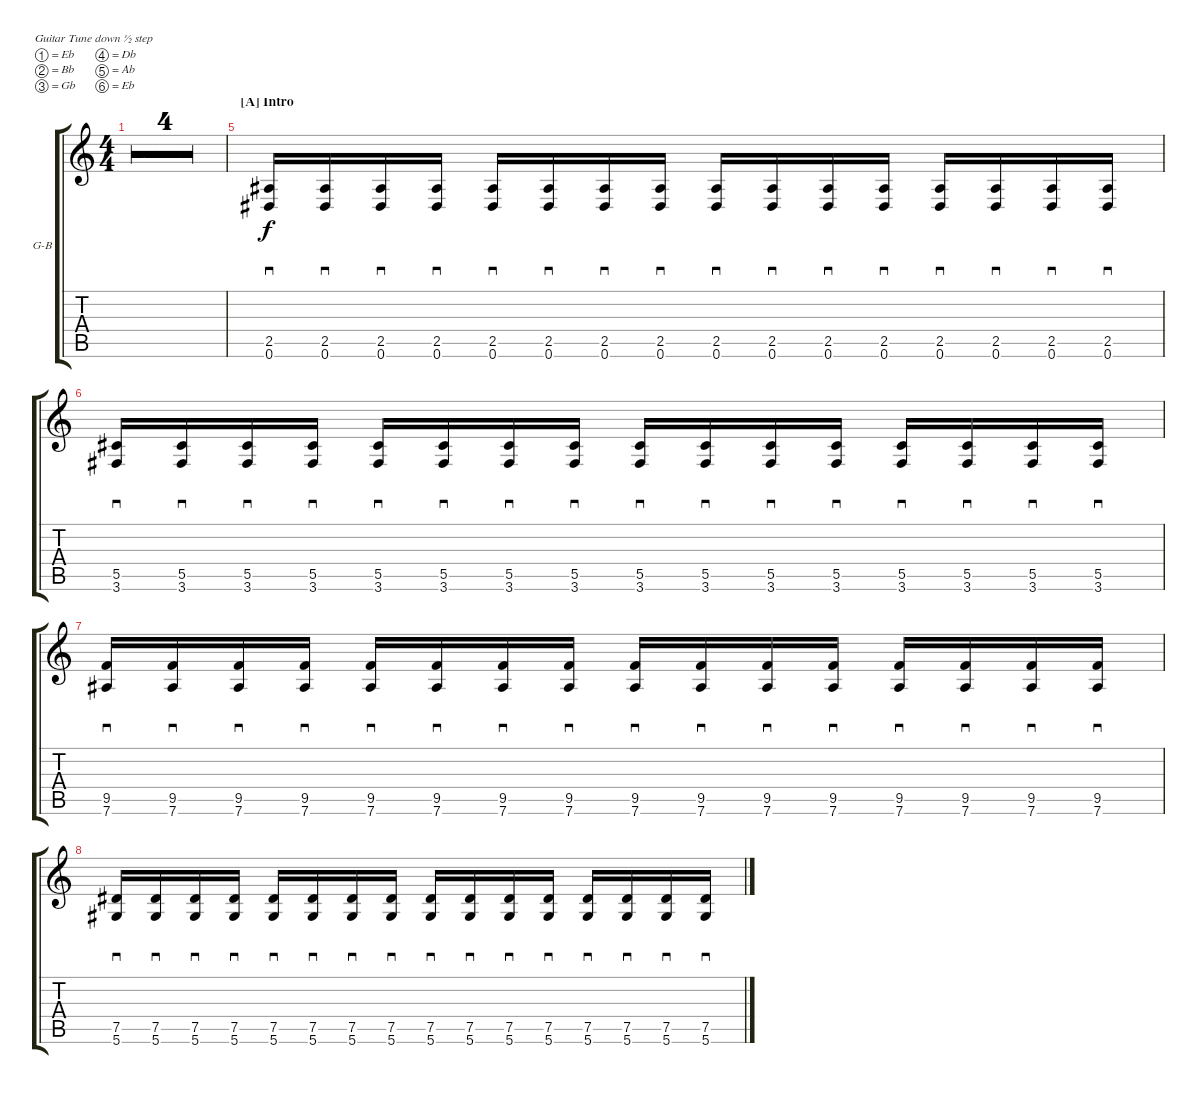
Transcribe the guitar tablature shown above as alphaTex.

\defaultSystemsLayout 4
\bracketExtendMode groupsimilarinstruments
\firstSystemTrackNameOrientation horizontal
\otherSystemsTrackNameOrientation horizontal
\track ("Guitar Base" "G-B") {multiBarRest instrument acousticguitarsteel}
\staff {score tabs}
\tuning (Eb4 Bb3 Gb3 Db3 Ab2 Eb2)
\ts (4 4)
\tempo 74
\clef g2
\ks c
|
|
|
|
\section ("A" "Intro")
(0.6 2.5).16{sd lyrics (0 "") lyrics (1 "") lyrics (2 "") lyrics (3 "") lyrics (4 "")} (0.6 2.5).16{sd lyrics (0 "") lyrics (1 "") lyrics (2 "") lyrics (3 "") lyrics (4 "")} (0.6 2.5).16{sd lyrics (0 "") lyrics (1 "") lyrics (2 "") lyrics (3 "") lyrics (4 "")} (0.6 2.5).16{sd lyrics (0 "") lyrics (1 "") lyrics (2 "") lyrics (3 "") lyrics (4 "")} (0.6 2.5).16{sd lyrics (0 "") lyrics (1 "") lyrics (2 "") lyrics (3 "") lyrics (4 "")} (0.6 2.5).16{sd lyrics (0 "") lyrics (1 "") lyrics (2 "") lyrics (3 "") lyrics (4 "")} (0.6 2.5).16{sd lyrics (0 "") lyrics (1 "") lyrics (2 "") lyrics (3 "") lyrics (4 "")} (0.6 2.5).16{sd lyrics (0 "") lyrics (1 "") lyrics (2 "") lyrics (3 "") lyrics (4 "")} (0.6 2.5).16{sd lyrics (0 "") lyrics (1 "") lyrics (2 "") lyrics (3 "") lyrics (4 "")} (0.6 2.5).16{sd lyrics (0 "") lyrics (1 "") lyrics (2 "") lyrics (3 "") lyrics (4 "")} (0.6 2.5).16{sd lyrics (0 "") lyrics (1 "") lyrics (2 "") lyrics (3 "") lyrics (4 "")} (0.6 2.5).16{sd lyrics (0 "") lyrics (1 "") lyrics (2 "") lyrics (3 "") lyrics (4 "")} (0.6 2.5).16{sd lyrics (0 "") lyrics (1 "") lyrics (2 "") lyrics (3 "") lyrics (4 "")} (0.6 2.5).16{sd lyrics (0 "") lyrics (1 "") lyrics (2 "") lyrics (3 "") lyrics (4 "")} (0.6 2.5).16{sd lyrics (0 "") lyrics (1 "") lyrics (2 "") lyrics (3 "") lyrics (4 "")} (0.6 2.5).16{sd lyrics (0 "") lyrics (1 "") lyrics (2 "") lyrics (3 "") lyrics (4 "")} |
(5.5 3.6).16{sd lyrics (0 "") lyrics (1 "") lyrics (2 "") lyrics (3 "") lyrics (4 "")} (5.5 3.6).16{sd lyrics (0 "") lyrics (1 "") lyrics (2 "") lyrics (3 "") lyrics (4 "")} (5.5 3.6).16{sd lyrics (0 "") lyrics (1 "") lyrics (2 "") lyrics (3 "") lyrics (4 "")} (5.5 3.6).16{sd lyrics (0 "") lyrics (1 "") lyrics (2 "") lyrics (3 "") lyrics (4 "")} (5.5 3.6).16{sd lyrics (0 "") lyrics (1 "") lyrics (2 "") lyrics (3 "") lyrics (4 "")} (5.5 3.6).16{sd lyrics (0 "") lyrics (1 "") lyrics (2 "") lyrics (3 "") lyrics (4 "")} (5.5 3.6).16{sd lyrics (0 "") lyrics (1 "") lyrics (2 "") lyrics (3 "") lyrics (4 "")} (5.5 3.6).16{sd lyrics (0 "") lyrics (1 "") lyrics (2 "") lyrics (3 "") lyrics (4 "")} (5.5 3.6).16{sd lyrics (0 "") lyrics (1 "") lyrics (2 "") lyrics (3 "") lyrics (4 "")} (5.5 3.6).16{sd lyrics (0 "") lyrics (1 "") lyrics (2 "") lyrics (3 "") lyrics (4 "")} (5.5 3.6).16{sd lyrics (0 "") lyrics (1 "") lyrics (2 "") lyrics (3 "") lyrics (4 "")} (5.5 3.6).16{sd lyrics (0 "") lyrics (1 "") lyrics (2 "") lyrics (3 "") lyrics (4 "")} (5.5 3.6).16{sd lyrics (0 "") lyrics (1 "") lyrics (2 "") lyrics (3 "") lyrics (4 "")} (5.5 3.6).16{sd lyrics (0 "") lyrics (1 "") lyrics (2 "") lyrics (3 "") lyrics (4 "")} (5.5 3.6).16{sd lyrics (0 "") lyrics (1 "") lyrics (2 "") lyrics (3 "") lyrics (4 "")} (5.5 3.6).16{sd lyrics (0 "") lyrics (1 "") lyrics (2 "") lyrics (3 "") lyrics (4 "")} |
(7.6 9.5).16{sd lyrics (0 "") lyrics (1 "") lyrics (2 "") lyrics (3 "") lyrics (4 "")} (7.6 9.5).16{sd lyrics (0 "") lyrics (1 "") lyrics (2 "") lyrics (3 "") lyrics (4 "")} (7.6 9.5).16{sd lyrics (0 "") lyrics (1 "") lyrics (2 "") lyrics (3 "") lyrics (4 "")} (7.6 9.5).16{sd lyrics (0 "") lyrics (1 "") lyrics (2 "") lyrics (3 "") lyrics (4 "")} (7.6 9.5).16{sd lyrics (0 "") lyrics (1 "") lyrics (2 "") lyrics (3 "") lyrics (4 "")} (7.6 9.5).16{sd lyrics (0 "") lyrics (1 "") lyrics (2 "") lyrics (3 "") lyrics (4 "")} (7.6 9.5).16{sd lyrics (0 "") lyrics (1 "") lyrics (2 "") lyrics (3 "") lyrics (4 "")} (7.6 9.5).16{sd lyrics (0 "") lyrics (1 "") lyrics (2 "") lyrics (3 "") lyrics (4 "")} (7.6 9.5).16{sd lyrics (0 "") lyrics (1 "") lyrics (2 "") lyrics (3 "") lyrics (4 "")} (7.6 9.5).16{sd lyrics (0 "") lyrics (1 "") lyrics (2 "") lyrics (3 "") lyrics (4 "")} (7.6 9.5).16{sd lyrics (0 "") lyrics (1 "") lyrics (2 "") lyrics (3 "") lyrics (4 "")} (7.6 9.5).16{sd lyrics (0 "") lyrics (1 "") lyrics (2 "") lyrics (3 "") lyrics (4 "")} (7.6 9.5).16{sd lyrics (0 "") lyrics (1 "") lyrics (2 "") lyrics (3 "") lyrics (4 "")} (7.6 9.5).16{sd lyrics (0 "") lyrics (1 "") lyrics (2 "") lyrics (3 "") lyrics (4 "")} (7.6 9.5).16{sd lyrics (0 "") lyrics (1 "") lyrics (2 "") lyrics (3 "") lyrics (4 "")} (7.6 9.5).16{sd lyrics (0 "") lyrics (1 "") lyrics (2 "") lyrics (3 "") lyrics (4 "")} |
(5.6 7.5).16{sd lyrics (0 "") lyrics (1 "") lyrics (2 "") lyrics (3 "") lyrics (4 "")} (5.6 7.5).16{sd lyrics (0 "") lyrics (1 "") lyrics (2 "") lyrics (3 "") lyrics (4 "")} (5.6 7.5).16{sd lyrics (0 "") lyrics (1 "") lyrics (2 "") lyrics (3 "") lyrics (4 "")} (5.6 7.5).16{sd lyrics (0 "") lyrics (1 "") lyrics (2 "") lyrics (3 "") lyrics (4 "")} (5.6 7.5).16{sd lyrics (0 "") lyrics (1 "") lyrics (2 "") lyrics (3 "") lyrics (4 "")} (5.6 7.5).16{sd lyrics (0 "") lyrics (1 "") lyrics (2 "") lyrics (3 "") lyrics (4 "")} (5.6 7.5).16{sd lyrics (0 "") lyrics (1 "") lyrics (2 "") lyrics (3 "") lyrics (4 "")} (5.6 7.5).16{sd lyrics (0 "") lyrics (1 "") lyrics (2 "") lyrics (3 "") lyrics (4 "")} (5.6 7.5).16{sd lyrics (0 "") lyrics (1 "") lyrics (2 "") lyrics (3 "") lyrics (4 "")} (5.6 7.5).16{sd lyrics (0 "") lyrics (1 "") lyrics (2 "") lyrics (3 "") lyrics (4 "")} (5.6 7.5).16{sd lyrics (0 "") lyrics (1 "") lyrics (2 "") lyrics (3 "") lyrics (4 "")} (5.6 7.5).16{sd lyrics (0 "") lyrics (1 "") lyrics (2 "") lyrics (3 "") lyrics (4 "")} (5.6 7.5).16{sd lyrics (0 "") lyrics (1 "") lyrics (2 "") lyrics (3 "") lyrics (4 "")} (5.6 7.5).16{sd lyrics (0 "") lyrics (1 "") lyrics (2 "") lyrics (3 "") lyrics (4 "")} (5.6 7.5).16{sd lyrics (0 "") lyrics (1 "") lyrics (2 "") lyrics (3 "") lyrics (4 "")} (5.6 7.5).16{sd lyrics (0 "") lyrics (1 "") lyrics (2 "") lyrics (3 "") lyrics (4 "")}
